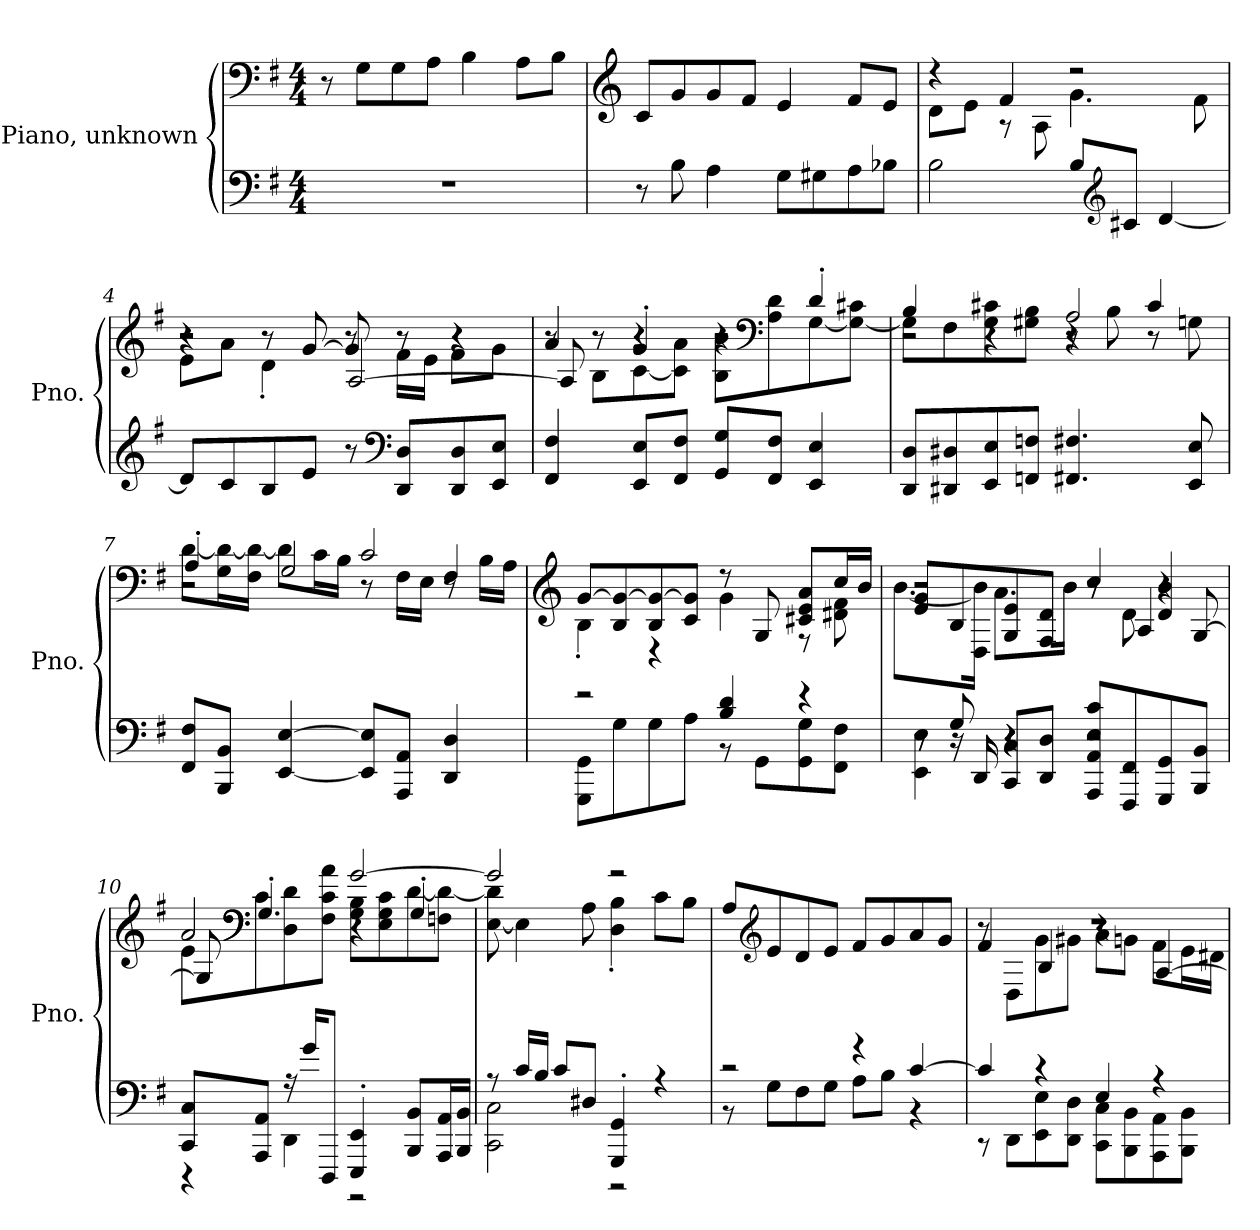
**kern	**kern
*part1	*part1
*staff2	*staff1
*I"Piano, unknown	*
*I'Pno.	*
*clefF4	*clefF4
*k[f#]	*k[f#]
*M4/4	*M4/4
*MM120	*MM120
=1	=1
1r	8r
.	8G\L
.	8G\
.	8A\J
.	4B\
.	8A\L
.	8B\J
=2	=2
*	*clefG2
8r	8c/L
8B\	8g/
4A\	8g/
.	8f#/J
8G\L	4e/
8G#X\	.
8A\	8f#/L
8B-X\J	8e/J
=3	=3
*	*^
2B\	4r	8d\L
.	.	8e\J
.	4f#/	8r
.	.	8A\
8B/L	2r	4.g\
*clefG2	*	*
8c#X/J	.	.
[4d/	.	.
.	.	8f#\
=4	=4	=4
*	*	*^
8d/L]	4r	8e\L	2r
8c/	.	8a\J	.
8B/	8r	4d'\	.
8e/J	[8g/	.	.
8r	8g/]	8r	[2A/
*clefF4	*	*	*
8DD/ 8D/L	8r	16f#\LL	.
.	.	16e\JJ	.
8DD/ 8D/	4r	8f#\L	.
8EE/ 8E/J	.	8g\J	.
!!LO:LB:g=z	!!	!!
=5	=5	=5	=5
4FF#/ 4F#/	4a/	8r	8A/]
.	.	8B\L	8r
8EE/ 8E/L	4g'/	[8c\	4r
8FF#/ 8F#/J	.	8c\] 8a\J	.
8GG/ 8G/L	4r	8B\ 8b\L	2r
*	*clefF4	*	*
8FF#/ 8F#/J	.	8A\ 8d\	.
4EE/ 4E/	4d'/	[8G\	.
.	.	8G\_ 8c#X\J	.
=6	=6	=6	=6
8DD/ 8D/L	4B/	8G\L]	2r
8DD#X/ 8D#X/	.	8F#\	.
8EE/ 8E/	4r	8G\ 8c#X\	.
8FFn/ 8Fn/J	.	8G#X\ 8B\J	.
4.FF#X/ 4.F#X/	2A/	8r	4r
.	.	8B\	.
.	.	8r	4c#/
8EE/ 8E/	.	8Gn\	.
=7	=7	=7	=7
8FF#/ 8F#/L	2r	[8d\L	4A'/
8BBB/ 8BB/J	.	16G\ 16d\_L	.
.	.	16F#\ 16d\_JJ	.
[4EE/ [4E/	.	8d\L]	2G/
.	.	16c\L	.
.	.	16B\JJ	.
8EE/] 8E/]L	2c/	8r	.
8AAA/ 8AA/J	.	16F#\LL	.
.	.	16E\JJ	.
4DD/ 4D/	.	8r	4F#/
.	.	16B\LL	.
.	.	16A\JJ	.
*	*v	*v	*v
!!LO:LB:g=z
=8	=8
*	*clefG2
*^	*^
2r	8GGG\ 8GG\L	[8g/L	4B'\
.	8G\	8B/ 8g/_	.
.	8G\	8B/ 8g/_	4r
.	8A\J	8c/ 8g/]J	.
4B/ 4d/	8r	8r	4g\
.	8GG\L	8G/	.
4r	8GG\ 8G\	8c#X/ 8e/ 8a/L	8r
.	8FF#\ 8F#\J	16cc/L	8d#X\ 8f#\
.	.	16b/JJ	.
=9	=9	=9	=9
*	*^	*	*^
8r	4EE\ 4E\	8r	8e/ 8g/L	[8.b\L	2r
8G/	.	16r	8B/	.	.
.	.	16DD/	.	16D\ 16b\]Jk	.
4r	4r	8CC/ 8C/L	8G/ 8e/	8.a\L	.
.	.	8DD/ 8D/J	8F#/ 8d/J	.	.
.	.	.	.	16b\Jk	.
2r	2r	8AAA/ 8AA/ 8E/ 8c/L	4cc/	8r	8r
.	.	8FFF#/ 8FF#/	.	8d\	4A/
.	.	8GGG/ 8GG/	4d/ 4b/	4r	.
.	.	8BBB/ 8BB/J	.	.	[8G/
*	*v	*v	*	*	*
!!LO:LB:g=z	!!	!!
=10	=10	=10	=10	=10
8CC/ 8C/L	4r	2a/	8e\L	8G/]
*	*	*clefF4	*	*
8AAA/ 8AA/J	.	.	8c\	4.G'/
16r	4DD\	.	8D\ 8d\	.
16g/KL	.	.	.	.
8DDD/J	.	.	8F#\ 8c\ 8a\J	.
4EEE/' 4EE/'	2r	[2g/	8G\ 8B\L	4r
.	.	.	8E\ 8G\ 8c\	.
8BBB/ 8BB/L	.	.	[8d\	4G'/
16AAA/ 16AA/L	.	.	8Fn\ 8d\_J	.
16BBB/ 16BB/JJ	.	.	.	.
*	*	*	*v	*v
=11	=11	=11	=11
8r	2CC\ 2C\	2g/]	[8E\ 8d\]
16c/LL	.	.	4E\]
16B/JJ	.	.	.
8c/L	.	.	.
8D#X/J	.	.	8A\
4GGG/' 4GG/'	2r	2r	4D\' 4B\'
4r	.	.	8c\L
.	.	.	8B\J
*	*	*v	*v
=12	=12	=12
2r	8r	8A/L
*	*	*clefG2
.	8G\L	8e/
.	8F#\	8d/
.	8G\J	8e/J
4r	8A\L	8f#/L
.	8B\J	8g/
[4c/	4r	8a/
.	.	8g/J
!!LO:LB:g=z
=13	=13	=13
*	*	*^
*	*	*	*^
4c/]	8r	1r	8r	4f#/
.	8DD\L	.	8D\L	.
4r	8EE\ 8E\	.	8g\	4B/
.	8DD\ 8D\J	.	8g#X\J	.
4E/	8CC\ 8C\L	.	8a\L	4r
.	8BBB\ 8BB\	.	8gn\J	.
4r	8AAA\ 8AA\	.	8f#\L	[4A/
.	8BBB\ 8BB\J	.	16e\L	.
.	.	.	16d#X\JJ	.
*v	*v	*	*	*
*	*v	*v	*v
=	=
*-	*-
